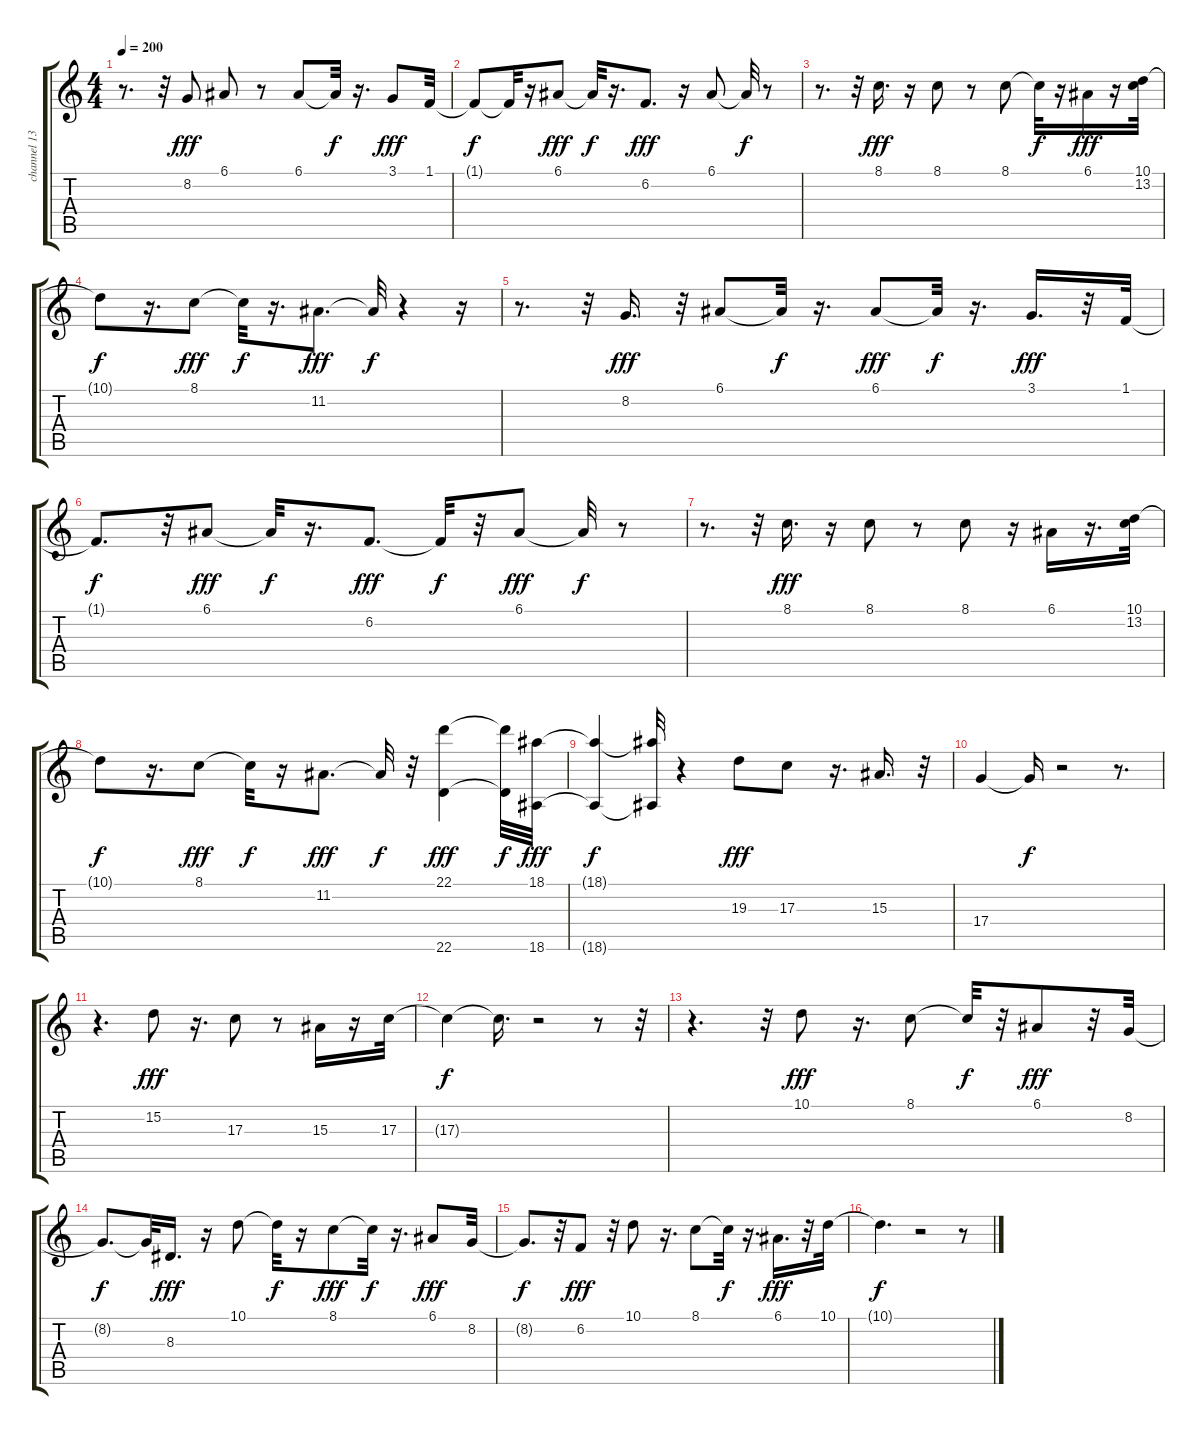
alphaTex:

\track ("channel 13          " "channel 13") {instrument piccolo}
\staff {score tabs}
\tuning (E4 B3 G3 D3 A2 E2) {hide}
\ts (4 4)
\tempo 200
\clef g2
\ks c
r.8{d dy f} r.32 8.2.8{dy fff} 6.1.8 r.8 6.1.8 6.1{t}.32{dy f} r.16{d} 3.1.8{dy fff} 1.1.32 |
1.1{t}.8{dy f} 1.1{t}.32 r.16 6.1.8{dy fff} 6.1{t}.32{dy f} r.16{d} 6.2.8{d dy fff} r.16 6.1.8 6.1{t}.32{dy f} r.8 |
r.8{d} r.32 8.1.16{d dy fff} r.16 8.1.8 r.8 8.1.8 8.1{t}.32{dy f} r.16 6.1.16{dy fff} r.16 (10.1 13.2).32 |
10.1{t}.8{dy f} r.16{d} 8.1.8{dy fff} 8.1{t}.32{dy f} r.16{d} 11.2.8{d dy fff} 11.2{t}.32{dy f} r.4 r.16 |
r.8{d} r.32 8.2.16{d dy fff} r.32 6.1.8 6.1{t}.32{dy f} r.16{d} 6.1.8{dy fff} 6.1{t}.32{dy f} r.16{d} 3.1.16{d dy fff} r.32 1.1.32 |
1.1{t}.8{d dy f} r.32 6.1.8{dy fff} 6.1{t}.32{dy f} r.16{d} 6.2.8{d dy fff} 6.2{t}.32{dy f} r.32 6.1.8{dy fff} 6.1{t}.32{dy f} r.8 |
r.8{d} r.32 8.1.16{d dy fff} r.16 8.1.8 r.8 8.1.8 r.16 6.1.16 r.16{d} (10.1 13.2).32 |
10.1{t}.8{dy f} r.16{d} 8.1.8{dy fff} 8.1{t}.32{dy f} r.16 11.2.8{d dy fff} 11.2{t}.32{dy f} r.32 (22.1 22.6).4{dy fff instrument stringensemble1} (22.1{t} 22.6{t}).32{dy f} (18.1 18.6).32{dy fff} |
(18.1{t} 18.6{t}).4{dy f} (18.1{t} 18.6{t}).32 r.4 19.3.8{dy fff instrument steeldrums} 17.3.8 r.16{d} 15.3.16{d} r.32 |
17.4.4 17.4{t}.16{dy f} r.2 r.8{d} |
r.4{d} 15.2.8{dy fff} r.16{d} 17.3.8 r.8 15.3.16 r.16 17.3.32 |
17.3{t}.4{dy f} 17.3{t}.16{d} r.2 r.8 r.32 |
r.4{d} r.32 10.1.8{dy fff} r.16{d} 8.1.8 8.1{t}.32{dy f} r.32 6.1.8{dy fff} r.32 8.2.32 |
8.2{t}.8{d dy f} 8.2{t}.32 8.3.16{d dy fff} r.16 10.1.8 10.1{t}.32{dy f} r.16 8.1.8{dy fff} 8.1{t}.32{dy f} r.16{d} 6.1.8{dy fff} 8.2.32 |
8.2{t}.8{d dy f} r.32 6.2.8{dy fff} r.32 10.1.8 r.16{d} 8.1.8 8.1{t}.32{dy f} r.16{d} 6.1.16{d dy fff} r.32 10.1.32 |
10.1{t}.4{d dy f} r.2 r.8
